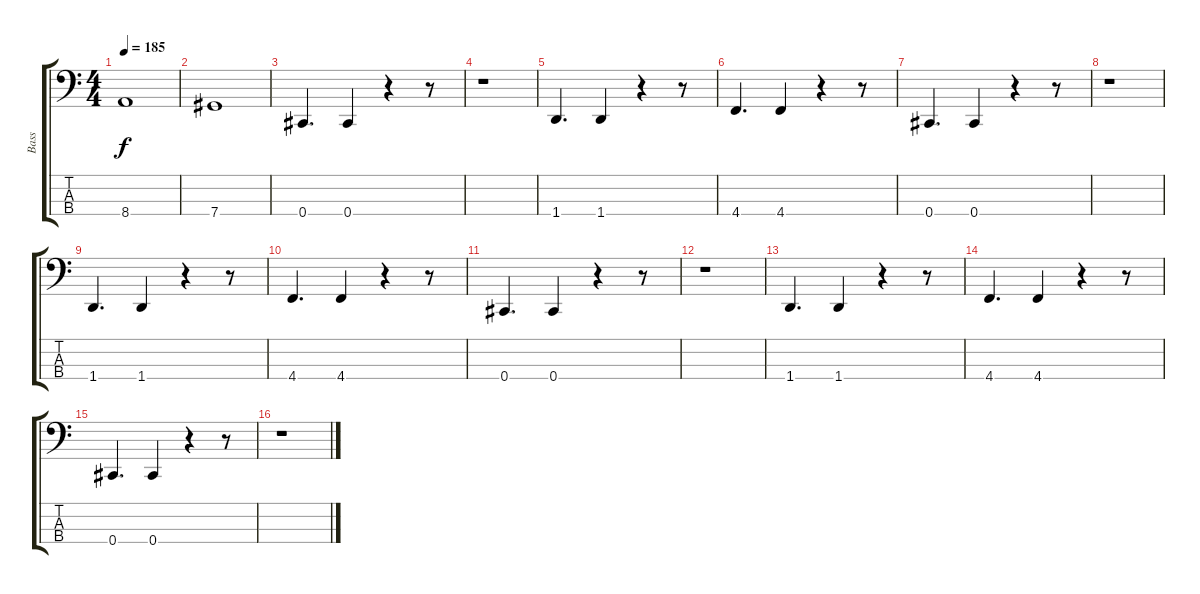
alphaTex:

\track ("Bass" "Bass") {instrument electricbasspick}
\staff {score tabs}
\tuning (Gb2 Db2 Ab1 Db1) {hide}
\ts (4 4)
\tempo 185
\clef f4
\ks c
8.4.1{dy f} |
7.4.1 |
0.4.4{d} 0.4.4 r.4 r.8 |
r.1 |
1.4.4{d} 1.4.4 r.4 r.8 |
4.4.4{d} 4.4.4 r.4 r.8 |
0.4.4{d} 0.4.4 r.4 r.8 |
r.1 |
1.4.4{d} 1.4.4 r.4 r.8 |
4.4.4{d} 4.4.4 r.4 r.8 |
0.4.4{d} 0.4.4 r.4 r.8 |
r.1 |
1.4.4{d} 1.4.4 r.4 r.8 |
4.4.4{d} 4.4.4 r.4 r.8 |
0.4.4{d} 0.4.4 r.4 r.8 |
r.1
